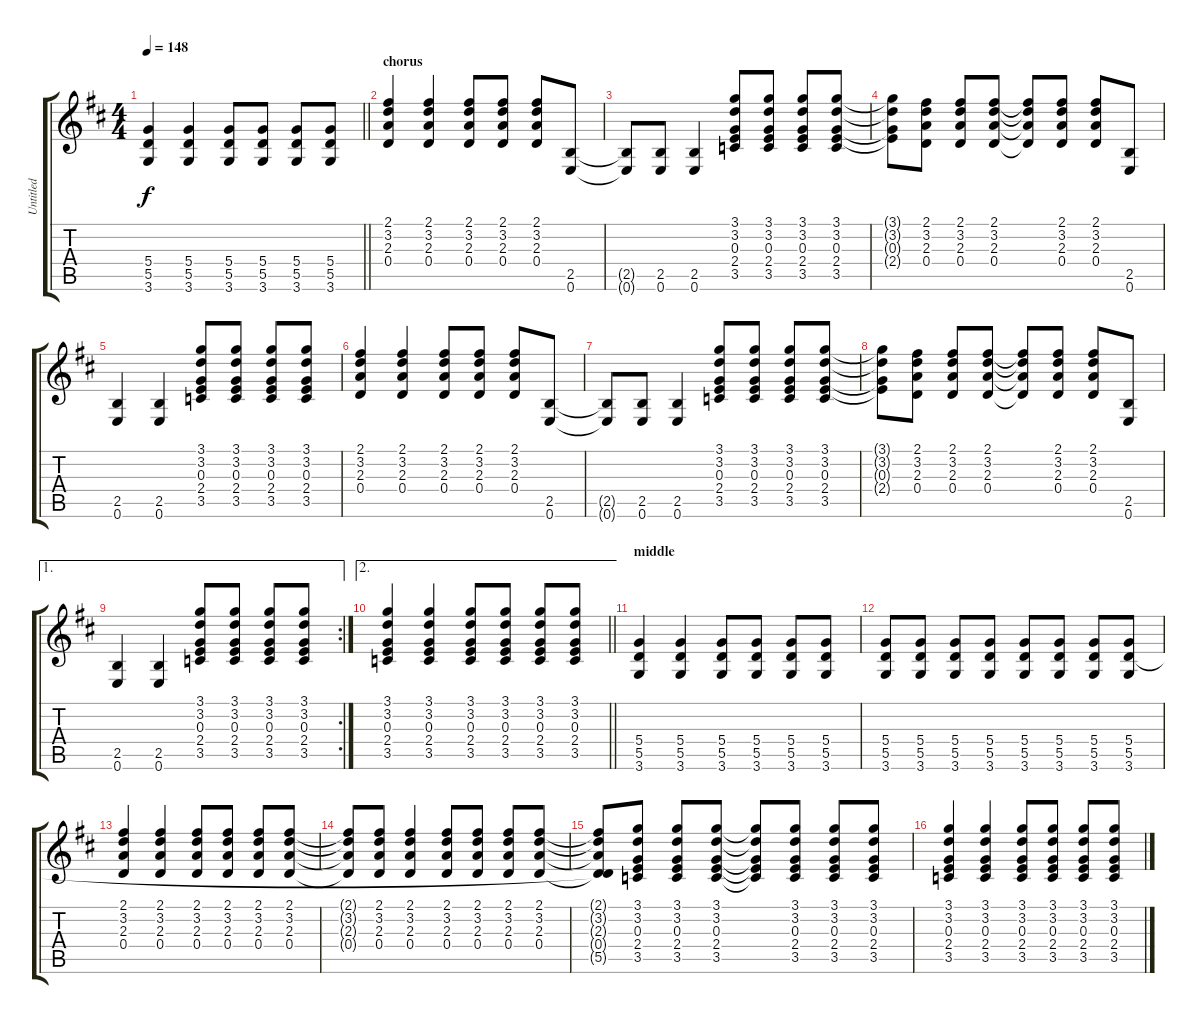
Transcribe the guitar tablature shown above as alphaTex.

\track ("Untitled" "Untitled") {instrument overdrivenguitar}
\staff {score tabs}
\tuning (E4 B3 G3 D3 A2 E2) {hide}
\ts (4 4)
\tempo 148
\clef g2
\barLineRight lightlight
\ks d
(5.4 5.5 3.6).4{dy f} (5.4 5.5 3.6).4 (5.4 5.5 3.6).8 (5.4 5.5 3.6).8 (5.4 5.5 3.6).8 (5.4 5.5 3.6).8 |
\section ("" "chorus")
(2.1 3.2 2.3 0.4).4 (2.1 3.2 2.3 0.4).4 (2.1 3.2 2.3 0.4).8 (2.1 3.2 2.3 0.4).8 (2.1 3.2 2.3 0.4).8 (2.5 0.6).8 |
(2.5{t} 0.6{t}).8 (2.5 0.6).8 (2.5 0.6).4 (3.1 3.2 0.3 2.4 3.5).8 (3.1 3.2 0.3 2.4 3.5).8 (3.1 3.2 0.3 2.4 3.5).8 (3.1 3.2 0.3 2.4 3.5).8 |
(3.1{t} 3.2{t} 0.3{t} 2.4{t}).8 (2.1 3.2 2.3 0.4).8 (2.1 3.2 2.3 0.4).8 (2.1 3.2 2.3 0.4).8 (2.1{t} 3.2{t} 2.3{t} 0.4{t}).8 (2.1 3.2 2.3 0.4).8 (2.1 3.2 2.3 0.4).8 (2.5 0.6).8 |
(2.5 0.6).4 (2.5 0.6).4 (3.1 3.2 0.3 2.4 3.5).8 (3.1 3.2 0.3 2.4 3.5).8 (3.1 3.2 0.3 2.4 3.5).8 (3.1 3.2 0.3 2.4 3.5).8 |
(2.1 3.2 2.3 0.4).4 (2.1 3.2 2.3 0.4).4 (2.1 3.2 2.3 0.4).8 (2.1 3.2 2.3 0.4).8 (2.1 3.2 2.3 0.4).8 (2.5 0.6).8 |
(2.5{t} 0.6{t}).8 (2.5 0.6).8 (2.5 0.6).4 (3.1 3.2 0.3 2.4 3.5).8 (3.1 3.2 0.3 2.4 3.5).8 (3.1 3.2 0.3 2.4 3.5).8 (3.1 3.2 0.3 2.4 3.5).8 |
(3.1{t} 3.2{t} 0.3{t} 2.4{t}).8 (2.1 3.2 2.3 0.4).8 (2.1 3.2 2.3 0.4).8 (2.1 3.2 2.3 0.4).8 (2.1{t} 3.2{t} 2.3{t} 0.4{t}).8 (2.1 3.2 2.3 0.4).8 (2.1 3.2 2.3 0.4).8 (2.5 0.6).8 |
\ae 1
\rc 2
(2.5 0.6).4 (2.5 0.6).4 (3.1 3.2 0.3 2.4 3.5).8 (3.1 3.2 0.3 2.4 3.5).8 (3.1 3.2 0.3 2.4 3.5).8 (3.1 3.2 0.3 2.4 3.5).8 |
\ae 2
\barLineRight lightlight
(3.1 3.2 0.3 2.4 3.5).4 (3.1 3.2 0.3 2.4 3.5).4 (3.1 3.2 0.3 2.4 3.5).8 (3.1 3.2 0.3 2.4 3.5).8 (3.1 3.2 0.3 2.4 3.5).8 (3.1 3.2 0.3 2.4 3.5).8 |
\section ("" "middle")
(5.4 5.5 3.6).4 (5.4 5.5 3.6).4 (5.4 5.5 3.6).8 (5.4 5.5 3.6).8 (5.4 5.5 3.6).8 (5.4 5.5 3.6).8 |
(5.4 5.5 3.6).8 (5.4 5.5 3.6).8 (5.4 5.5 3.6).8 (5.4 5.5 3.6).8 (5.4 5.5 3.6).8 (5.4 5.5 3.6).8 (5.4 5.5 3.6).8 (5.4 5.5 3.6).8 |
(2.1 3.2 2.3 0.4).4 (2.1 3.2 2.3 0.4).4 (2.1 3.2 2.3 0.4).8 (2.1 3.2 2.3 0.4).8 (2.1 3.2 2.3 0.4).8 (2.1 3.2 2.3 0.4).8 |
(2.1{t} 3.2{t} 2.3{t} 0.4{t}).8 (2.1 3.2 2.3 0.4).8 (2.1 3.2 2.3 0.4).4 (2.1 3.2 2.3 0.4).8 (2.1 3.2 2.3 0.4).8 (2.1 3.2 2.3 0.4).8 (2.1 3.2 2.3 0.4).8 |
(2.1{t} 3.2{t} 2.3{t} 0.4{t} 5.5{t}).8 (3.1 3.2 0.3 2.4 3.5).8 (3.1 3.2 0.3 2.4 3.5).8 (3.1 3.2 0.3 2.4 3.5).8 (3.1{t} 3.2{t} 0.3{t} 2.4{t} 3.5{t}).8 (3.1 3.2 0.3 2.4 3.5).8 (3.1 3.2 0.3 2.4 3.5).8 (3.1 3.2 0.3 2.4 3.5).8 |
(3.1 3.2 0.3 2.4 3.5).4 (3.1 3.2 0.3 2.4 3.5).4 (3.1 3.2 0.3 2.4 3.5).8 (3.1 3.2 0.3 2.4 3.5).8 (3.1 3.2 0.3 2.4 3.5).8 (3.1 3.2 0.3 2.4 3.5).8
